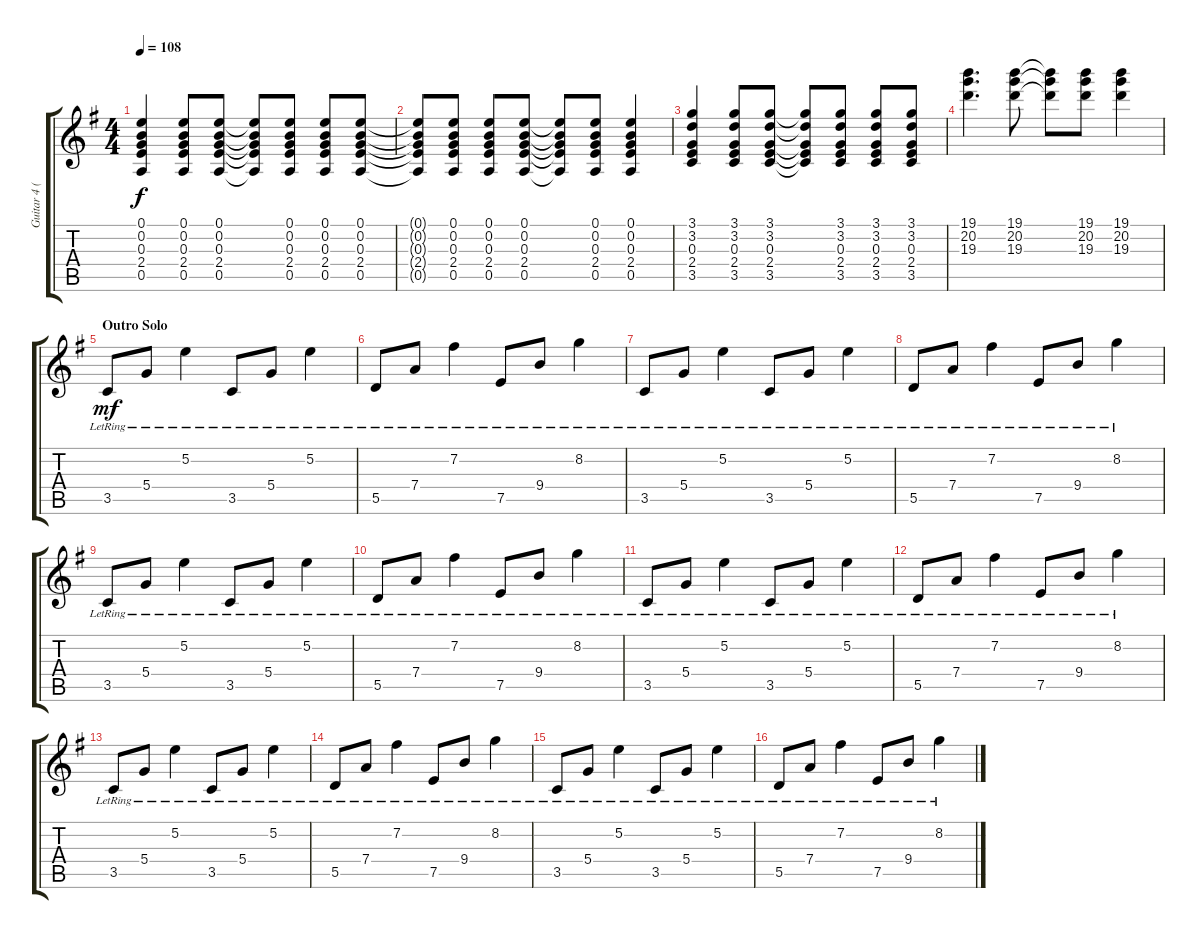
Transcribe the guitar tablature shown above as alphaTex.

\track ("Guitar 4 (Clean)" "Guitar 4 (") {instrument electricguitarclean}
\staff {score tabs}
\tuning (E4 B3 G3 D3 A2 E2) {hide}
\ts (4 4)
\tempo 108
\clef g2
\ks g
(0.1 0.2 0.3 2.4 0.5).4{dy f} (0.1 0.2 0.3 2.4 0.5).8 (0.1 0.2 0.3 2.4 0.5).8 (0.1{t} 0.2{t} 0.3{t} 2.4{t} 0.5{t}).8 (0.1 0.2 0.3 2.4 0.5).8 (0.1 0.2 0.3 2.4 0.5).8 (0.1 0.2 0.3 2.4 0.5).8 |
(0.1{t} 0.2{t} 0.3{t} 2.4{t} 0.5{t}).8 (0.1 0.2 0.3 2.4 0.5).8 (0.1 0.2 0.3 2.4 0.5).8 (0.1 0.2 0.3 2.4 0.5).8 (0.1{t} 0.2{t} 0.3{t} 2.4{t} 0.5{t}).8 (0.1 0.2 0.3 2.4 0.5).8 (0.1 0.2 0.3 2.4 0.5).4 |
(3.1 3.2 0.3 2.4 3.5).4 (3.1 3.2 0.3 2.4 3.5).8 (3.1 3.2 0.3 2.4 3.5).8 (3.1{t} 3.2{t} 0.3{t} 2.4{t} 3.5{t}).8 (3.1 3.2 0.3 2.4 3.5).8 (3.1 3.2 0.3 2.4 3.5).8 (3.1 3.2 0.3 2.4 3.5).8 |
(19.1 20.2 19.3).4{d} (19.1 20.2 19.3).8 (19.1{t} 20.2{t} 19.3{t}).8 (19.1 20.2 19.3).8 (19.1 20.2 19.3).4 |
\section ("" "Outro Solo")
3.5{lr}.8{dy mf} 5.4{lr}.8 5.2{lr}.4 3.5{lr}.8 5.4{lr}.8 5.2{lr}.4 |
5.5{lr}.8 7.4{lr}.8 7.2{lr}.4 7.5{lr}.8 9.4{lr}.8 8.2{lr}.4 |
3.5{lr}.8 5.4{lr}.8 5.2{lr}.4 3.5{lr}.8 5.4{lr}.8 5.2{lr}.4 |
5.5{lr}.8 7.4{lr}.8 7.2{lr}.4 7.5{lr}.8 9.4{lr}.8 8.2{lr}.4 |
3.5{lr}.8 5.4{lr}.8 5.2{lr}.4 3.5{lr}.8 5.4{lr}.8 5.2{lr}.4 |
5.5{lr}.8 7.4{lr}.8 7.2{lr}.4 7.5{lr}.8 9.4{lr}.8 8.2{lr}.4 |
3.5{lr}.8 5.4{lr}.8 5.2{lr}.4 3.5{lr}.8 5.4{lr}.8 5.2{lr}.4 |
5.5{lr}.8 7.4{lr}.8 7.2{lr}.4 7.5{lr}.8 9.4{lr}.8 8.2{lr}.4 |
3.5{lr}.8 5.4{lr}.8 5.2{lr}.4 3.5{lr}.8 5.4{lr}.8 5.2{lr}.4 |
5.5{lr}.8 7.4{lr}.8 7.2{lr}.4 7.5{lr}.8 9.4{lr}.8 8.2{lr}.4 |
3.5{lr}.8 5.4{lr}.8 5.2{lr}.4 3.5{lr}.8 5.4{lr}.8 5.2{lr}.4 |
5.5{lr}.8 7.4{lr}.8 7.2{lr}.4 7.5{lr}.8 9.4{lr}.8 8.2{lr}.4
